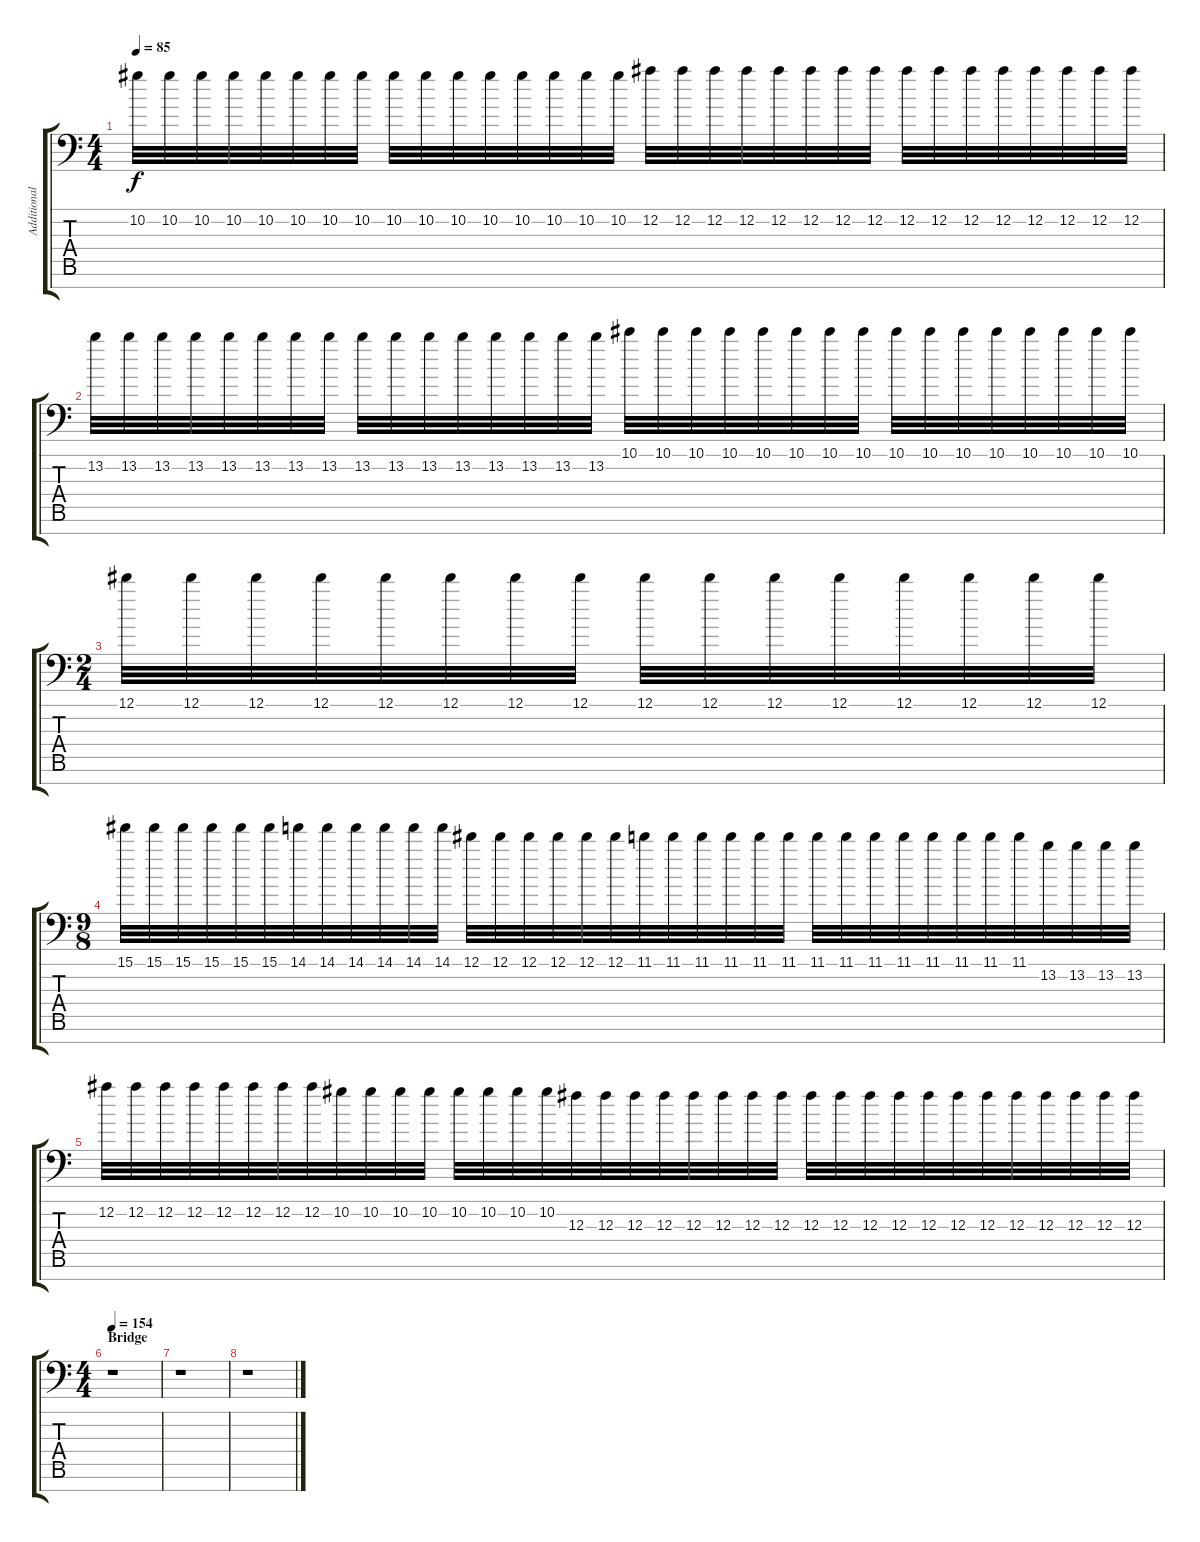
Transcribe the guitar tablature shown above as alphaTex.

\track ("Additional Guitar" "Additional") {instrument distortionguitar}
\staff {score tabs}
\tuning (Eb4 Bb3 Gb3 Db3 Ab2 Eb2 Ab1) {hide}
\ts (4 4)
\tempo 85
\clef f4
\ks c
10.2.32{dy f} 10.2.32 10.2.32 10.2.32 10.2.32 10.2.32 10.2.32 10.2.32 10.2.32 10.2.32 10.2.32 10.2.32 10.2.32 10.2.32 10.2.32 10.2.32 12.2.32 12.2.32 12.2.32 12.2.32 12.2.32 12.2.32 12.2.32 12.2.32 12.2.32 12.2.32 12.2.32 12.2.32 12.2.32 12.2.32 12.2.32 12.2.32 |
13.2.32 13.2.32 13.2.32 13.2.32 13.2.32 13.2.32 13.2.32 13.2.32 13.2.32 13.2.32 13.2.32 13.2.32 13.2.32 13.2.32 13.2.32 13.2.32 10.1.32 10.1.32 10.1.32 10.1.32 10.1.32 10.1.32 10.1.32 10.1.32 10.1.32 10.1.32 10.1.32 10.1.32 10.1.32 10.1.32 10.1.32 10.1.32 |
\ts (2 4)
12.1.32 12.1.32 12.1.32 12.1.32 12.1.32 12.1.32 12.1.32 12.1.32 12.1.32 12.1.32 12.1.32 12.1.32 12.1.32 12.1.32 12.1.32 12.1.32 |
\ts (9 8)
15.1.32 15.1.32 15.1.32 15.1.32 15.1.32 15.1.32 14.1.32 14.1.32 14.1.32 14.1.32 14.1.32 14.1.32 12.1.32 12.1.32 12.1.32 12.1.32 12.1.32 12.1.32 11.1.32 11.1.32 11.1.32 11.1.32 11.1.32 11.1.32 11.1.32 11.1.32 11.1.32 11.1.32 11.1.32 11.1.32 11.1.32 11.1.32 13.2.32 13.2.32 13.2.32 13.2.32 |
12.2.32 12.2.32 12.2.32 12.2.32 12.2.32 12.2.32 12.2.32 12.2.32 10.2.32 10.2.32 10.2.32 10.2.32 10.2.32 10.2.32 10.2.32 10.2.32 12.3.32 12.3.32 12.3.32 12.3.32 12.3.32 12.3.32 12.3.32 12.3.32 12.3.32 12.3.32 12.3.32 12.3.32 12.3.32 12.3.32 12.3.32 12.3.32 12.3.32 12.3.32 12.3.32 12.3.32 |
\ts (4 4)
\section ("" "Bridge")
\tempo 154
r.1 |
r.1 |
r.1
